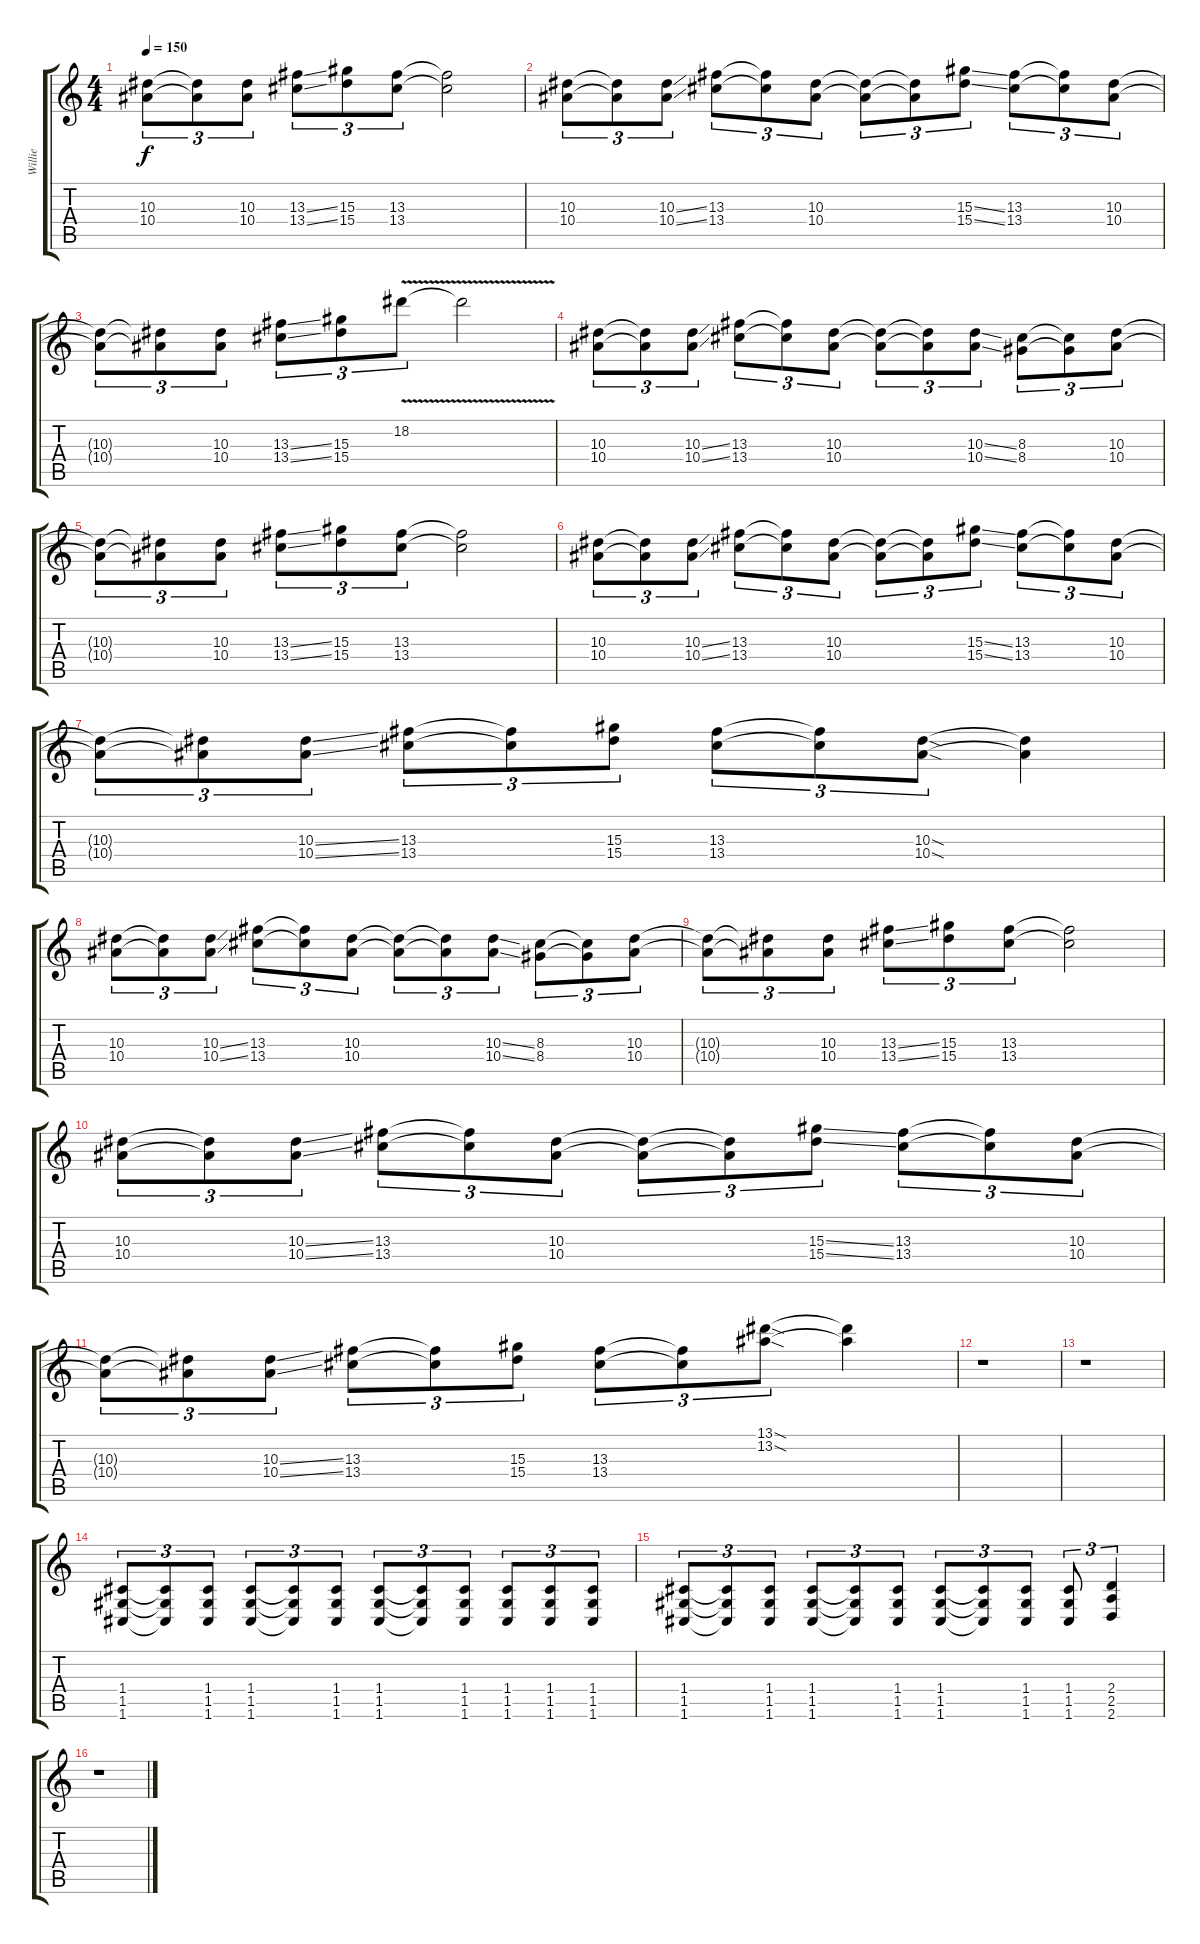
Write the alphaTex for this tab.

\track ("Willie" "Willie") {instrument distortionguitar}
\staff {score tabs}
\tuning (D4 A3 F3 C3 G2 C2) {hide}
\ts (4 4)
\tempo 150
\clef g2
\ks c
(10.3{t} 10.4{t}).8{tu (3 2) dy f} (10.3{t} 10.4{t}).8{tu (3 2)} (10.3 10.4).8{tu (3 2)} (13.3{ss} 13.4{ss}).8{tu (3 2)} (15.3 15.4).8{tu (3 2)} (13.3 13.4).8{tu (3 2)} (13.3{t} 13.4{t}).2 |
(10.3 10.4).8{tu (3 2)} (10.3{t} 10.4{t}).8{tu (3 2)} (10.3{ss} 10.4{ss}).8{tu (3 2)} (13.3 13.4).8{tu (3 2)} (13.3{t} 13.4{t}).8{tu (3 2)} (10.3 10.4).8{tu (3 2)} (10.3{t} 10.4{t}).8{tu (3 2)} (10.3{t} 10.4{t}).8{tu (3 2)} (15.3{ss} 15.4{ss}).8{tu (3 2)} (13.3 13.4).8{tu (3 2)} (13.3{t} 13.4{t}).8{tu (3 2)} (10.3 10.4).8{tu (3 2)} |
(10.3{t} 10.4{t}).8{tu (3 2)} (10.3{t} 10.4{t}).8{tu (3 2)} (10.3 10.4).8{tu (3 2)} (13.3{ss} 13.4{ss}).8{tu (3 2)} (15.3 15.4).8{tu (3 2)} 18.2{v}.8{tu (3 2)} 18.2{t}.2 |
(10.3 10.4).8{tu (3 2)} (10.3{t} 10.4{t}).8{tu (3 2)} (10.3{ss} 10.4{ss}).8{tu (3 2)} (13.3 13.4).8{tu (3 2)} (13.3{t} 13.4{t}).8{tu (3 2)} (10.3 10.4).8{tu (3 2)} (10.3{t} 10.4{t}).8{tu (3 2)} (10.3{t} 10.4{t}).8{tu (3 2)} (10.3{ss} 10.4{ss}).8{tu (3 2)} (8.3 8.4).8{tu (3 2)} (8.3{t} 8.4{t}).8{tu (3 2)} (10.3 10.4).8{tu (3 2)} |
(10.3{t} 10.4{t}).8{tu (3 2)} (10.3{t} 10.4{t}).8{tu (3 2)} (10.3 10.4).8{tu (3 2)} (13.3{ss} 13.4{ss}).8{tu (3 2)} (15.3 15.4).8{tu (3 2)} (13.3 13.4).8{tu (3 2)} (13.3{t} 13.4{t}).2 |
(10.3 10.4).8{tu (3 2)} (10.3{t} 10.4{t}).8{tu (3 2)} (10.3{ss} 10.4{ss}).8{tu (3 2)} (13.3 13.4).8{tu (3 2)} (13.3{t} 13.4{t}).8{tu (3 2)} (10.3 10.4).8{tu (3 2)} (10.3{t} 10.4{t}).8{tu (3 2)} (10.3{t} 10.4{t}).8{tu (3 2)} (15.3{ss} 15.4{ss}).8{tu (3 2)} (13.3 13.4).8{tu (3 2)} (13.3{t} 13.4{t}).8{tu (3 2)} (10.3 10.4).8{tu (3 2)} |
(10.3{t} 10.4{t}).8{tu (3 2)} (10.3{t} 10.4{t}).8{tu (3 2)} (10.3{ss} 10.4{ss}).8{tu (3 2)} (13.3 13.4).8{tu (3 2)} (13.3{t} 13.4{t}).8{tu (3 2)} (15.3 15.4).8{tu (3 2)} (13.3 13.4).8{tu (3 2)} (13.3{t} 13.4{t}).8{tu (3 2)} (10.3{sod} 10.4{sod}).8{tu (3 2)} (10.3{t} 10.4{t}).4 |
(10.3 10.4).8{tu (3 2)} (10.3{t} 10.4{t}).8{tu (3 2)} (10.3{ss} 10.4{ss}).8{tu (3 2)} (13.3 13.4).8{tu (3 2)} (13.3{t} 13.4{t}).8{tu (3 2)} (10.3 10.4).8{tu (3 2)} (10.3{t} 10.4{t}).8{tu (3 2)} (10.3{t} 10.4{t}).8{tu (3 2)} (10.3{ss} 10.4{ss}).8{tu (3 2)} (8.3 8.4).8{tu (3 2)} (8.3{t} 8.4{t}).8{tu (3 2)} (10.3 10.4).8{tu (3 2)} |
(10.3{t} 10.4{t}).8{tu (3 2)} (10.3{t} 10.4{t}).8{tu (3 2)} (10.3 10.4).8{tu (3 2)} (13.3{ss} 13.4{ss}).8{tu (3 2)} (15.3 15.4).8{tu (3 2)} (13.3 13.4).8{tu (3 2)} (13.3{t} 13.4{t}).2 |
(10.3 10.4).8{tu (3 2)} (10.3{t} 10.4{t}).8{tu (3 2)} (10.3{ss} 10.4{ss}).8{tu (3 2)} (13.3 13.4).8{tu (3 2)} (13.3{t} 13.4{t}).8{tu (3 2)} (10.3 10.4).8{tu (3 2)} (10.3{t} 10.4{t}).8{tu (3 2)} (10.3{t} 10.4{t}).8{tu (3 2)} (15.3{ss} 15.4{ss}).8{tu (3 2)} (13.3 13.4).8{tu (3 2)} (13.3{t} 13.4{t}).8{tu (3 2)} (10.3 10.4).8{tu (3 2)} |
(10.3{t} 10.4{t}).8{tu (3 2)} (10.3{t} 10.4{t}).8{tu (3 2)} (10.3{ss} 10.4{ss}).8{tu (3 2)} (13.3 13.4).8{tu (3 2)} (13.3{t} 13.4{t}).8{tu (3 2)} (15.3 15.4).8{tu (3 2)} (13.3 13.4).8{tu (3 2)} (13.3{t} 13.4{t}).8{tu (3 2)} (13.1{sod} 13.2{sod}).8{tu (3 2)} (13.1{t} 13.2{t}).4 |
r.1 |
r.1 |
(1.4 1.5 1.6).8{tu (3 2)} (1.4{t} 1.5{t} 1.6{t}).8{tu (3 2)} (1.4 1.5 1.6).8{tu (3 2)} (1.4 1.5 1.6).8{tu (3 2)} (1.4{t} 1.5{t} 1.6{t}).8{tu (3 2)} (1.4 1.5 1.6).8{tu (3 2)} (1.4 1.5 1.6).8{tu (3 2)} (1.4{t} 1.5{t} 1.6{t}).8{tu (3 2)} (1.4 1.5 1.6).8{tu (3 2)} (1.4 1.5 1.6).8{tu (3 2)} (1.4 1.5 1.6).8{tu (3 2)} (1.4 1.5 1.6).8{tu (3 2)} |
(1.4 1.5 1.6).8{tu (3 2)} (1.4{t} 1.5{t} 1.6{t}).8{tu (3 2)} (1.4 1.5 1.6).8{tu (3 2)} (1.4 1.5 1.6).8{tu (3 2)} (1.4{t} 1.5{t} 1.6{t}).8{tu (3 2)} (1.4 1.5 1.6).8{tu (3 2)} (1.4 1.5 1.6).8{tu (3 2)} (1.4{t} 1.5{t} 1.6{t}).8{tu (3 2)} (1.4 1.5 1.6).8{tu (3 2)} (1.4 1.5 1.6).8{tu (3 2)} (2.4 2.5 2.6).4{tu (3 2)} |
r.1
